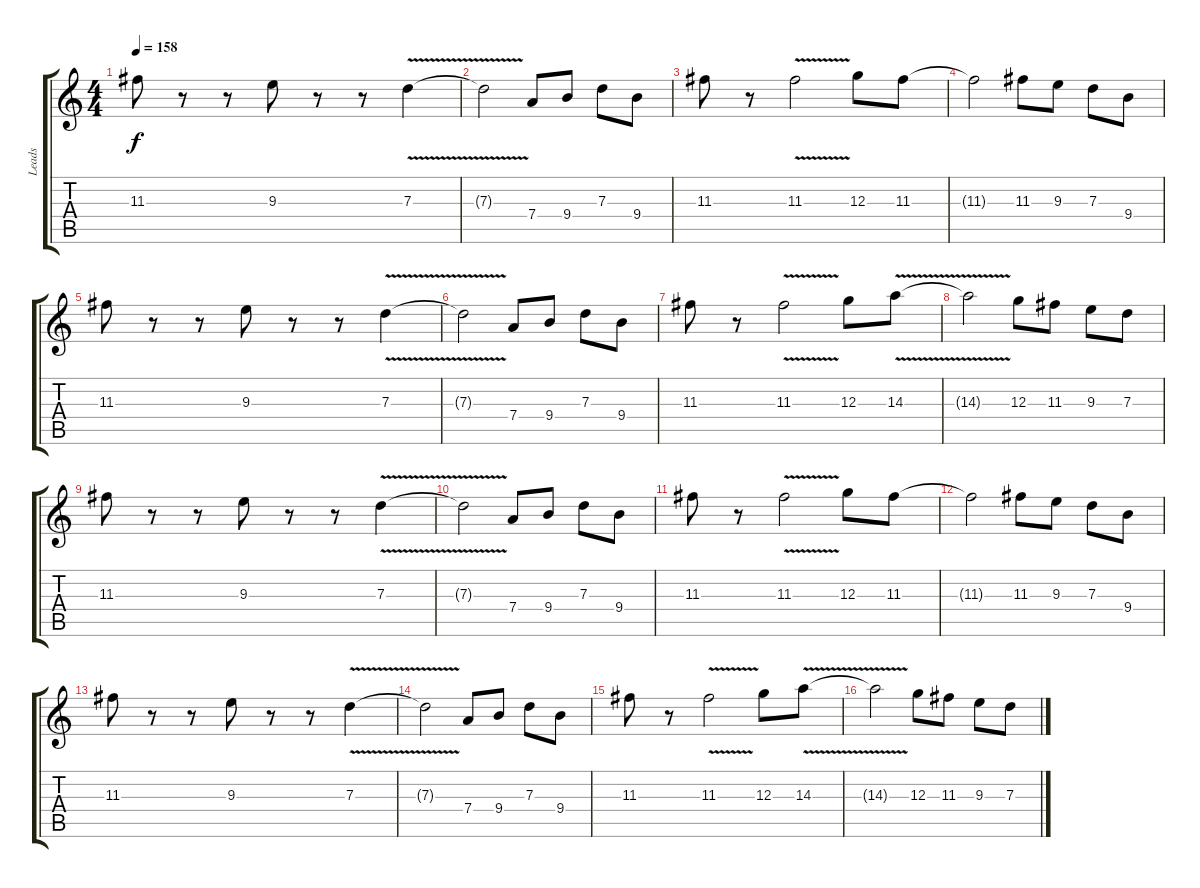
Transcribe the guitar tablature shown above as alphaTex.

\track ("Leads" "Leads") {instrument distortionguitar}
\staff {score tabs}
\tuning (E4 B3 G3 D3 A2 D2) {hide}
\ts (4 4)
\tempo 158
\clef g2
\ks c
11.3.8{dy f} r.8 r.8 9.3.8 r.8 r.8 7.3{v}.4 |
7.3{t}.2 7.4.8 9.4.8 7.3.8 9.4.8 |
11.3.8 r.8 11.3{v}.2 12.3.8 11.3.8 |
11.3{t}.2 11.3.8 9.3.8 7.3.8 9.4.8 |
11.3.8 r.8 r.8 9.3.8 r.8 r.8 7.3{v}.4 |
7.3{t}.2 7.4.8 9.4.8 7.3.8 9.4.8 |
11.3.8 r.8 11.3{v}.2 12.3.8 14.3{v}.8 |
14.3{t}.2 12.3.8 11.3.8 9.3.8 7.3.8 |
11.3.8 r.8 r.8 9.3.8 r.8 r.8 7.3{v}.4 |
7.3{t}.2 7.4.8 9.4.8 7.3.8 9.4.8 |
11.3.8 r.8 11.3{v}.2 12.3.8 11.3.8 |
11.3{t}.2 11.3.8 9.3.8 7.3.8 9.4.8 |
11.3.8 r.8 r.8 9.3.8 r.8 r.8 7.3{v}.4 |
7.3{t}.2 7.4.8 9.4.8 7.3.8 9.4.8 |
11.3.8 r.8 11.3{v}.2 12.3.8 14.3{v}.8 |
14.3{t}.2 12.3.8 11.3.8 9.3.8 7.3.8
